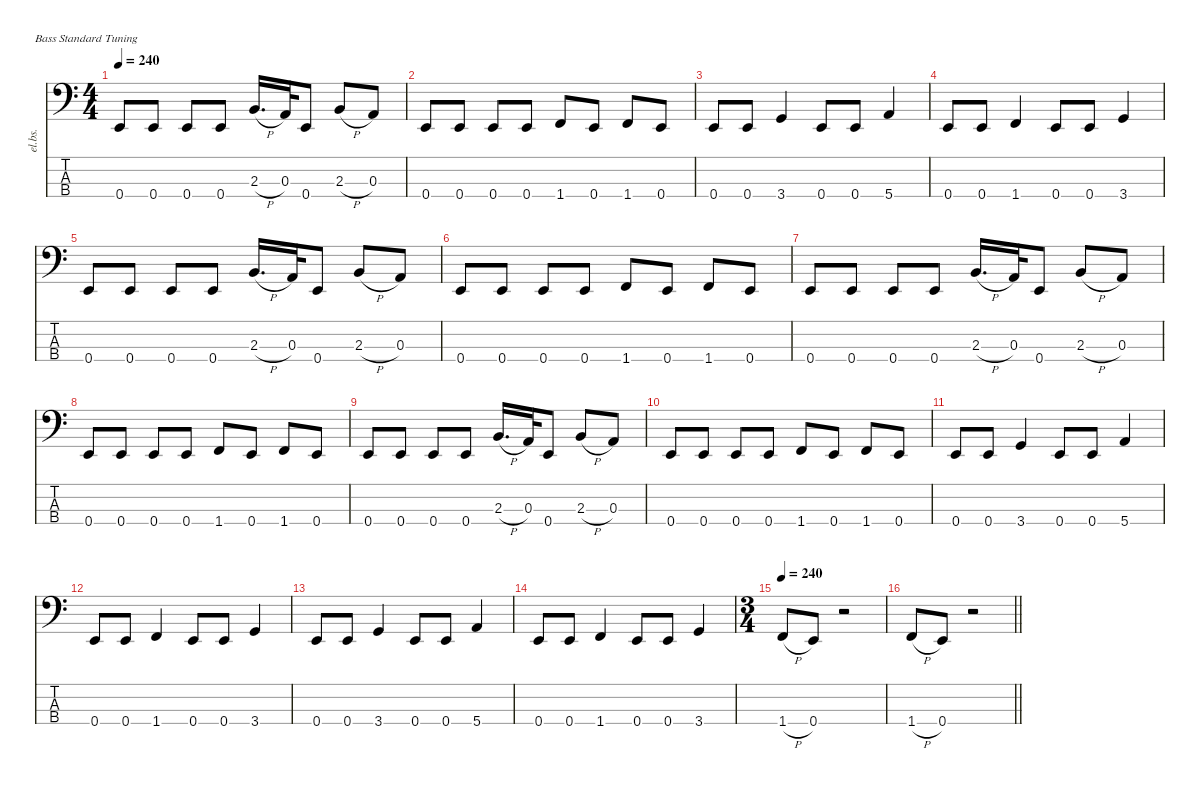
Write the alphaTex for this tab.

\defaultSystemsLayout 4
\hideDynamics
\bracketExtendMode nobrackets
\track ("kaame" "el.bs.") {instrument electricbassfinger}
\staff {score tabs}
\tuning (G2 D2 A1 E1)
\ts (4 4)
\tempo 240
\clef f4
\ks c
0.4.8{dy f beam Up} 0.4.8{beam Up} 0.4.8{beam Up} 0.4.8{beam Up} 2.3{h}.16{d beam Up} 0.3.32{beam Up} 0.4.8{beam Up} 2.3{h}.8{beam Up} 0.3.8{beam Up} |
0.4.8{beam Up} 0.4.8{beam Up} 0.4.8{beam Up} 0.4.8{beam Up} 1.4.8{beam Up} 0.4.8{beam Up} 1.4.8{beam Up} 0.4.8{beam Up} |
0.4.8{beam Up} 0.4.8{beam Up} 3.4.4{beam Up} 0.4.8{beam Up} 0.4.8{beam Up} 5.4.4{beam Up} |
0.4.8{beam Up} 0.4.8{beam Up} 1.4.4{beam Up} 0.4.8{beam Up} 0.4.8{beam Up} 3.4.4{beam Up} |
0.4.8{beam Up} 0.4.8{beam Up} 0.4.8{beam Up} 0.4.8{beam Up} 2.3{h}.16{d beam Up} 0.3.32{beam Up} 0.4.8{beam Up} 2.3{h}.8{beam Up} 0.3.8{beam Up} |
0.4.8{beam Up} 0.4.8{beam Up} 0.4.8{beam Up} 0.4.8{beam Up} 1.4.8{beam Up} 0.4.8{beam Up} 1.4.8{beam Up} 0.4.8{beam Up} |
0.4.8{beam Up} 0.4.8{beam Up} 0.4.8{beam Up} 0.4.8{beam Up} 2.3{h}.16{d beam Up} 0.3.32{beam Up} 0.4.8{beam Up} 2.3{h}.8{beam Up} 0.3.8{beam Up} |
0.4.8{beam Up} 0.4.8{beam Up} 0.4.8{beam Up} 0.4.8{beam Up} 1.4.8{beam Up} 0.4.8{beam Up} 1.4.8{beam Up} 0.4.8{beam Up} |
0.4.8{beam Up} 0.4.8{beam Up} 0.4.8{beam Up} 0.4.8{beam Up} 2.3{h}.16{d beam Up} 0.3.32{beam Up} 0.4.8{beam Up} 2.3{h}.8{beam Up} 0.3.8{beam Up} |
0.4.8{beam Up} 0.4.8{beam Up} 0.4.8{beam Up} 0.4.8{beam Up} 1.4.8{beam Up} 0.4.8{beam Up} 1.4.8{beam Up} 0.4.8{beam Up} |
0.4.8{beam Up} 0.4.8{beam Up} 3.4.4{beam Up} 0.4.8{beam Up} 0.4.8{beam Up} 5.4.4{beam Up} |
0.4.8{beam Up} 0.4.8{beam Up} 1.4.4{beam Up} 0.4.8{beam Up} 0.4.8{beam Up} 3.4.4{beam Up} |
0.4.8{beam Up} 0.4.8{beam Up} 3.4.4{beam Up} 0.4.8{beam Up} 0.4.8{beam Up} 5.4.4{beam Up} |
0.4.8{beam Up} 0.4.8{beam Up} 1.4.4{beam Up} 0.4.8{beam Up} 0.4.8{beam Up} 3.4.4{beam Up} |
\ts (3 4)
\beaming (8 2 2 2)
\tempo 240
1.4{h}.8{beam Up} 0.4.8{beam Up} r.2{beam Down} |
\barLineRight lightlight
1.4{h}.8{beam Up} 0.4.8{beam Up} r.2{beam Down}
